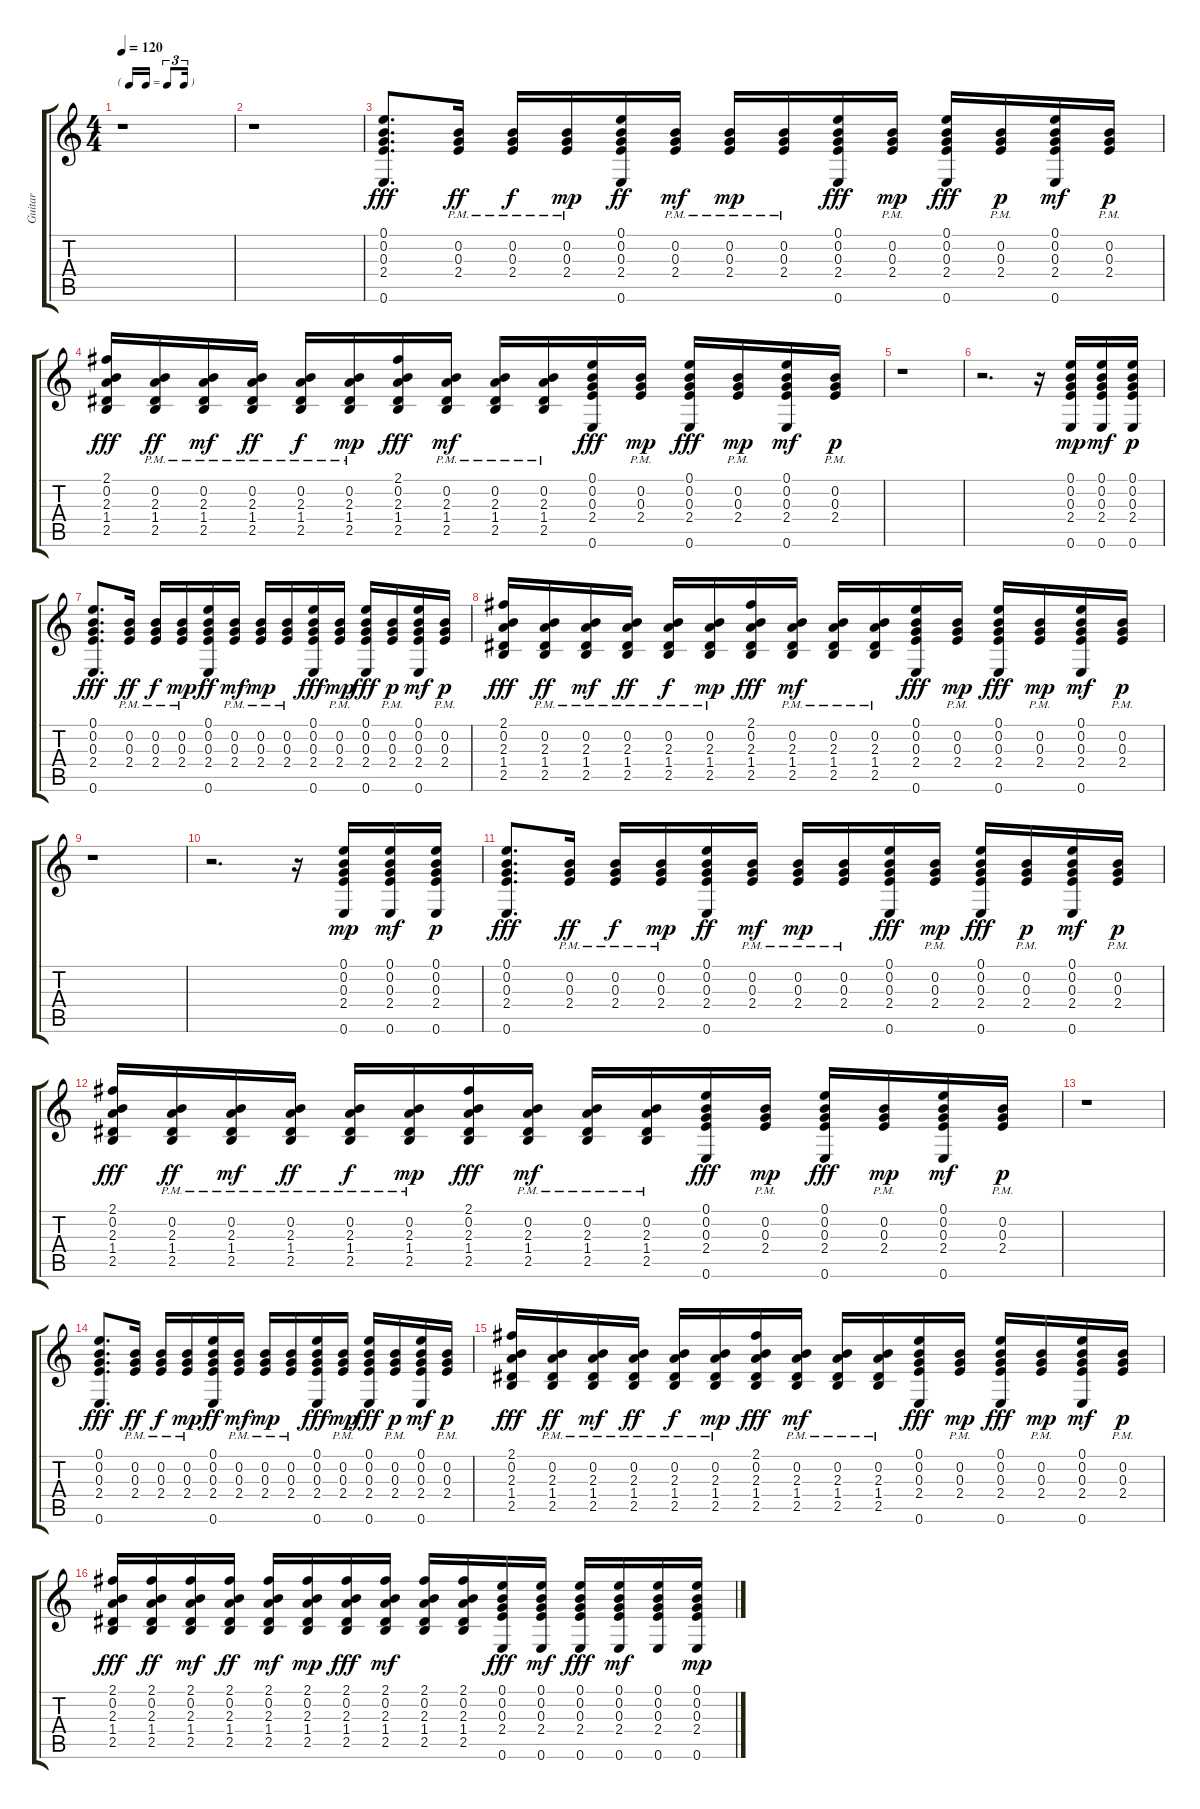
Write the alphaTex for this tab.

\track ("Guitar" "Guitar") {instrument overdrivenguitar}
\staff {score tabs}
\tuning (E4 B3 G3 D3 A2 E2) {hide}
\ts (4 4)
\tf triplet16th
\tempo 120
\clef g2
\ks c
r.1{dy f} |
r.1 |
(0.1 0.2 0.3 2.4 0.6).8{d dy fff} (0.2{pm} 0.3{pm} 2.4{pm}).16{dy ff} (0.2{pm} 0.3{pm} 2.4{pm}).16{dy f} (0.2{pm} 0.3{pm} 2.4{pm}).16{dy mp} (0.1 0.2 0.3 2.4 0.6).16{dy ff} (0.2{pm} 0.3{pm} 2.4{pm}).16{dy mf} (0.2{pm} 0.3{pm} 2.4{pm}).16{dy mp} (0.2{pm} 0.3{pm} 2.4{pm}).16 (0.1 0.2 0.3 2.4 0.6).16{dy fff} (0.2{pm} 0.3{pm} 2.4{pm}).16{dy mp} (0.1 0.2 0.3 2.4 0.6).16{dy fff} (0.2{pm} 0.3{pm} 2.4{pm}).16{dy p} (0.1 0.2 0.3 2.4 0.6).16{dy mf} (0.2{pm} 0.3{pm} 2.4{pm}).16{dy p} |
(2.1 0.2 2.3 1.4 2.5).16{dy fff} (0.2{pm} 2.3{pm} 1.4{pm} 2.5{pm}).16{dy ff} (0.2{pm} 2.3{pm} 1.4{pm} 2.5{pm}).16{dy mf} (0.2{pm} 2.3{pm} 1.4{pm} 2.5{pm}).16{dy ff} (0.2{pm} 2.3{pm} 1.4{pm} 2.5{pm}).16{dy f} (0.2{pm} 2.3{pm} 1.4{pm} 2.5{pm}).16{dy mp} (2.1 0.2 2.3 1.4 2.5).16{dy fff} (0.2{pm} 2.3{pm} 1.4{pm} 2.5{pm}).16{dy mf} (0.2{pm} 2.3{pm} 1.4{pm} 2.5{pm}).16 (0.2{pm} 2.3{pm} 1.4{pm} 2.5{pm}).16 (0.1 0.2 0.3 2.4 0.6).16{dy fff} (0.2{pm} 0.3{pm} 2.4{pm}).16{dy mp} (0.1 0.2 0.3 2.4 0.6).16{dy fff} (0.2{pm} 0.3{pm} 2.4{pm}).16{dy mp} (0.1 0.2 0.3 2.4 0.6).16{dy mf} (0.2{pm} 0.3{pm} 2.4{pm}).16{dy p} |
r.1 |
r.2{d} r.16 (0.1 0.2 0.3 2.4 0.6).16{dy mp} (0.1 0.2 0.3 2.4 0.6).16{dy mf} (0.1 0.2 0.3 2.4 0.6).16{dy p} |
(0.1 0.2 0.3 2.4 0.6).8{d dy fff} (0.2{pm} 0.3{pm} 2.4{pm}).16{dy ff} (0.2{pm} 0.3{pm} 2.4{pm}).16{dy f} (0.2{pm} 0.3{pm} 2.4{pm}).16{dy mp} (0.1 0.2 0.3 2.4 0.6).16{dy ff} (0.2{pm} 0.3{pm} 2.4{pm}).16{dy mf} (0.2{pm} 0.3{pm} 2.4{pm}).16{dy mp} (0.2{pm} 0.3{pm} 2.4{pm}).16 (0.1 0.2 0.3 2.4 0.6).16{dy fff} (0.2{pm} 0.3{pm} 2.4{pm}).16{dy mp} (0.1 0.2 0.3 2.4 0.6).16{dy fff} (0.2{pm} 0.3{pm} 2.4{pm}).16{dy p} (0.1 0.2 0.3 2.4 0.6).16{dy mf} (0.2{pm} 0.3{pm} 2.4{pm}).16{dy p} |
(2.1 0.2 2.3 1.4 2.5).16{dy fff} (0.2{pm} 2.3{pm} 1.4{pm} 2.5{pm}).16{dy ff} (0.2{pm} 2.3{pm} 1.4{pm} 2.5{pm}).16{dy mf} (0.2{pm} 2.3{pm} 1.4{pm} 2.5{pm}).16{dy ff} (0.2{pm} 2.3{pm} 1.4{pm} 2.5{pm}).16{dy f} (0.2{pm} 2.3{pm} 1.4{pm} 2.5{pm}).16{dy mp} (2.1 0.2 2.3 1.4 2.5).16{dy fff} (0.2{pm} 2.3{pm} 1.4{pm} 2.5{pm}).16{dy mf} (0.2{pm} 2.3{pm} 1.4{pm} 2.5{pm}).16 (0.2{pm} 2.3{pm} 1.4{pm} 2.5{pm}).16 (0.1 0.2 0.3 2.4 0.6).16{dy fff} (0.2{pm} 0.3{pm} 2.4{pm}).16{dy mp} (0.1 0.2 0.3 2.4 0.6).16{dy fff} (0.2{pm} 0.3{pm} 2.4{pm}).16{dy mp} (0.1 0.2 0.3 2.4 0.6).16{dy mf} (0.2{pm} 0.3{pm} 2.4{pm}).16{dy p} |
r.1 |
r.2{d} r.16 (0.1 0.2 0.3 2.4 0.6).16{dy mp} (0.1 0.2 0.3 2.4 0.6).16{dy mf} (0.1 0.2 0.3 2.4 0.6).16{dy p} |
(0.1 0.2 0.3 2.4 0.6).8{d dy fff} (0.2{pm} 0.3{pm} 2.4{pm}).16{dy ff} (0.2{pm} 0.3{pm} 2.4{pm}).16{dy f} (0.2{pm} 0.3{pm} 2.4{pm}).16{dy mp} (0.1 0.2 0.3 2.4 0.6).16{dy ff} (0.2{pm} 0.3{pm} 2.4{pm}).16{dy mf} (0.2{pm} 0.3{pm} 2.4{pm}).16{dy mp} (0.2{pm} 0.3{pm} 2.4{pm}).16 (0.1 0.2 0.3 2.4 0.6).16{dy fff} (0.2{pm} 0.3{pm} 2.4{pm}).16{dy mp} (0.1 0.2 0.3 2.4 0.6).16{dy fff} (0.2{pm} 0.3{pm} 2.4{pm}).16{dy p} (0.1 0.2 0.3 2.4 0.6).16{dy mf} (0.2{pm} 0.3{pm} 2.4{pm}).16{dy p} |
(2.1 0.2 2.3 1.4 2.5).16{dy fff} (0.2{pm} 2.3{pm} 1.4{pm} 2.5{pm}).16{dy ff} (0.2{pm} 2.3{pm} 1.4{pm} 2.5{pm}).16{dy mf} (0.2{pm} 2.3{pm} 1.4{pm} 2.5{pm}).16{dy ff} (0.2{pm} 2.3{pm} 1.4{pm} 2.5{pm}).16{dy f} (0.2{pm} 2.3{pm} 1.4{pm} 2.5{pm}).16{dy mp} (2.1 0.2 2.3 1.4 2.5).16{dy fff} (0.2{pm} 2.3{pm} 1.4{pm} 2.5{pm}).16{dy mf} (0.2{pm} 2.3{pm} 1.4{pm} 2.5{pm}).16 (0.2{pm} 2.3{pm} 1.4{pm} 2.5{pm}).16 (0.1 0.2 0.3 2.4 0.6).16{dy fff} (0.2{pm} 0.3{pm} 2.4{pm}).16{dy mp} (0.1 0.2 0.3 2.4 0.6).16{dy fff} (0.2{pm} 0.3{pm} 2.4{pm}).16{dy mp} (0.1 0.2 0.3 2.4 0.6).16{dy mf} (0.2{pm} 0.3{pm} 2.4{pm}).16{dy p} |
r.1 |
(0.1 0.2 0.3 2.4 0.6).8{d dy fff} (0.2{pm} 0.3{pm} 2.4{pm}).16{dy ff} (0.2{pm} 0.3{pm} 2.4{pm}).16{dy f} (0.2{pm} 0.3{pm} 2.4{pm}).16{dy mp} (0.1 0.2 0.3 2.4 0.6).16{dy ff} (0.2{pm} 0.3{pm} 2.4{pm}).16{dy mf} (0.2{pm} 0.3{pm} 2.4{pm}).16{dy mp} (0.2{pm} 0.3{pm} 2.4{pm}).16 (0.1 0.2 0.3 2.4 0.6).16{dy fff} (0.2{pm} 0.3{pm} 2.4{pm}).16{dy mp} (0.1 0.2 0.3 2.4 0.6).16{dy fff} (0.2{pm} 0.3{pm} 2.4{pm}).16{dy p} (0.1 0.2 0.3 2.4 0.6).16{dy mf} (0.2{pm} 0.3{pm} 2.4{pm}).16{dy p} |
(2.1 0.2 2.3 1.4 2.5).16{dy fff} (0.2{pm} 2.3{pm} 1.4{pm} 2.5{pm}).16{dy ff} (0.2{pm} 2.3{pm} 1.4{pm} 2.5{pm}).16{dy mf} (0.2{pm} 2.3{pm} 1.4{pm} 2.5{pm}).16{dy ff} (0.2{pm} 2.3{pm} 1.4{pm} 2.5{pm}).16{dy f} (0.2{pm} 2.3{pm} 1.4{pm} 2.5{pm}).16{dy mp} (2.1 0.2 2.3 1.4 2.5).16{dy fff} (0.2{pm} 2.3{pm} 1.4{pm} 2.5{pm}).16{dy mf} (0.2{pm} 2.3{pm} 1.4{pm} 2.5{pm}).16 (0.2{pm} 2.3{pm} 1.4{pm} 2.5{pm}).16 (0.1 0.2 0.3 2.4 0.6).16{dy fff} (0.2{pm} 0.3{pm} 2.4{pm}).16{dy mp} (0.1 0.2 0.3 2.4 0.6).16{dy fff} (0.2{pm} 0.3{pm} 2.4{pm}).16{dy mp} (0.1 0.2 0.3 2.4 0.6).16{dy mf} (0.2{pm} 0.3{pm} 2.4{pm}).16{dy p} |
(2.1 0.2 2.3 1.4 2.5).16{dy fff} (2.1 0.2 2.3 1.4 2.5).16{dy ff} (2.1 0.2 2.3 1.4 2.5).16{dy mf} (2.1 0.2 2.3 1.4 2.5).16{dy ff} (2.1 0.2 2.3 1.4 2.5).16{dy mf} (2.1 0.2 2.3 1.4 2.5).16{dy mp} (2.1 0.2 2.3 1.4 2.5).16{dy fff} (2.1 0.2 2.3 1.4 2.5).16{dy mf} (2.1 0.2 2.3 1.4 2.5).16 (2.1 0.2 2.3 1.4 2.5).16 (0.1 0.2 0.3 2.4 0.6).16{dy fff} (0.1 0.2 0.3 2.4 0.6).16{dy mf} (0.1 0.2 0.3 2.4 0.6).16{dy fff} (0.1 0.2 0.3 2.4 0.6).16{dy mf} (0.1 0.2 0.3 2.4 0.6).16 (0.1 0.2 0.3 2.4 0.6).16{dy mp}
